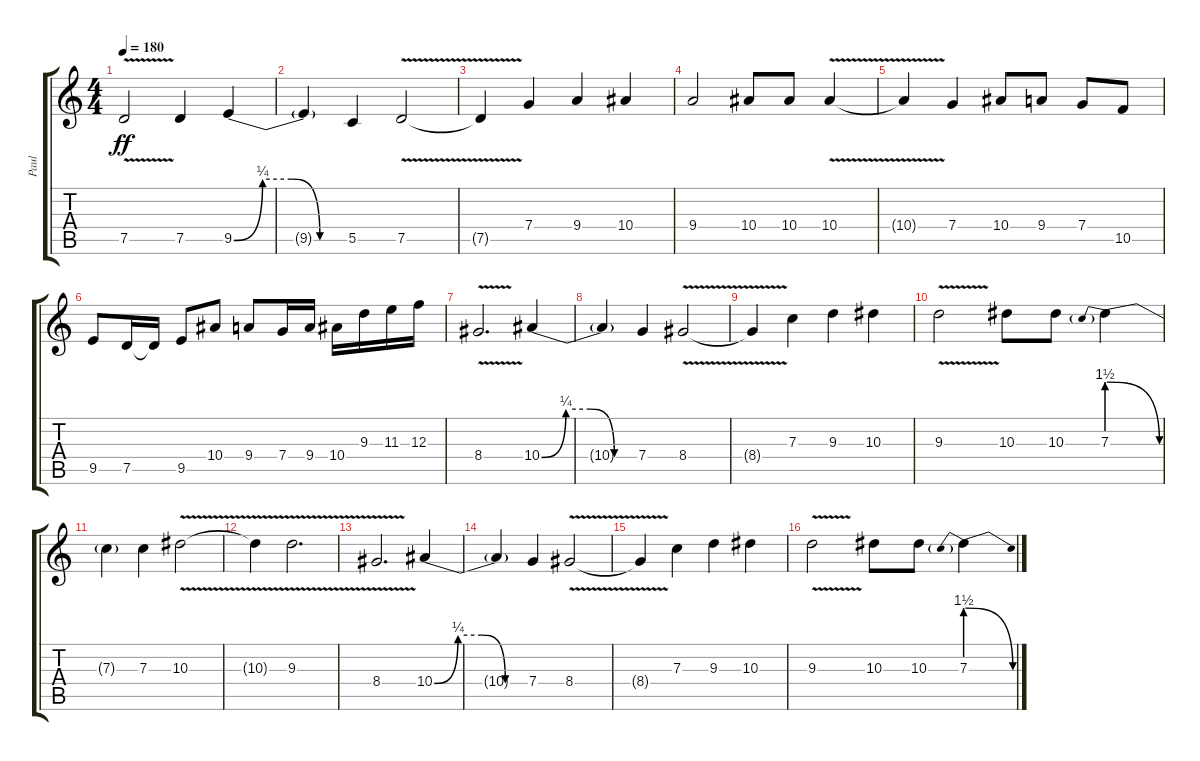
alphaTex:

\track ("Paul" "Paul") {instrument distortionguitar}
\staff {score tabs}
\tuning (D4 A3 F3 C3 G2 D2) {hide}
\ts (4 4)
\tempo 180
\clef g2
\ks c
7.5{v}.2{dy ff} 7.5.4 9.5{be (custom 0 0 15 1 30 1 45 0 60 0)}.4 |
9.5{t}.4 5.5.4 7.5{v}.2 |
7.5{t}.4 7.4.4 9.4.4 10.4.4 |
9.4.2 10.4.8 10.4.8 10.4{v}.4 |
10.4{t}.4 7.4.4 10.4.8 9.4.8 7.4.8 10.5.8 |
9.5.8 7.5.16 7.5{t}.16 9.5.8 10.4.8 9.4.8 7.4.16 9.4.16 10.4.16 9.3.16 11.3.16 12.3.16 |
8.4{v}.2{d} 10.4{be (custom 0 0 15 1 30 1 45 0 60 0)}.4 |
10.4{t}.4 7.4.4 8.4{v}.2 |
8.4{t}.4 7.3.4 9.3.4 10.3.4 |
9.3{v}.2 10.3.8 10.3.8 7.3{be (prebendrelease 0 6 60 0)}.4 |
7.3{t}.4 7.3.4 10.3{v}.2 |
10.3{t}.4 9.3{v}.2{d} |
8.4{v}.2{d} 10.4{be (custom 0 0 15 1 30 1 45 0 60 0)}.4 |
10.4{t}.4 7.4.4 8.4{v}.2 |
8.4{t}.4 7.3.4 9.3.4 10.3.4 |
9.3{v}.2 10.3.8 10.3.8 7.3{be (prebendrelease 0 6 60 0)}.4
